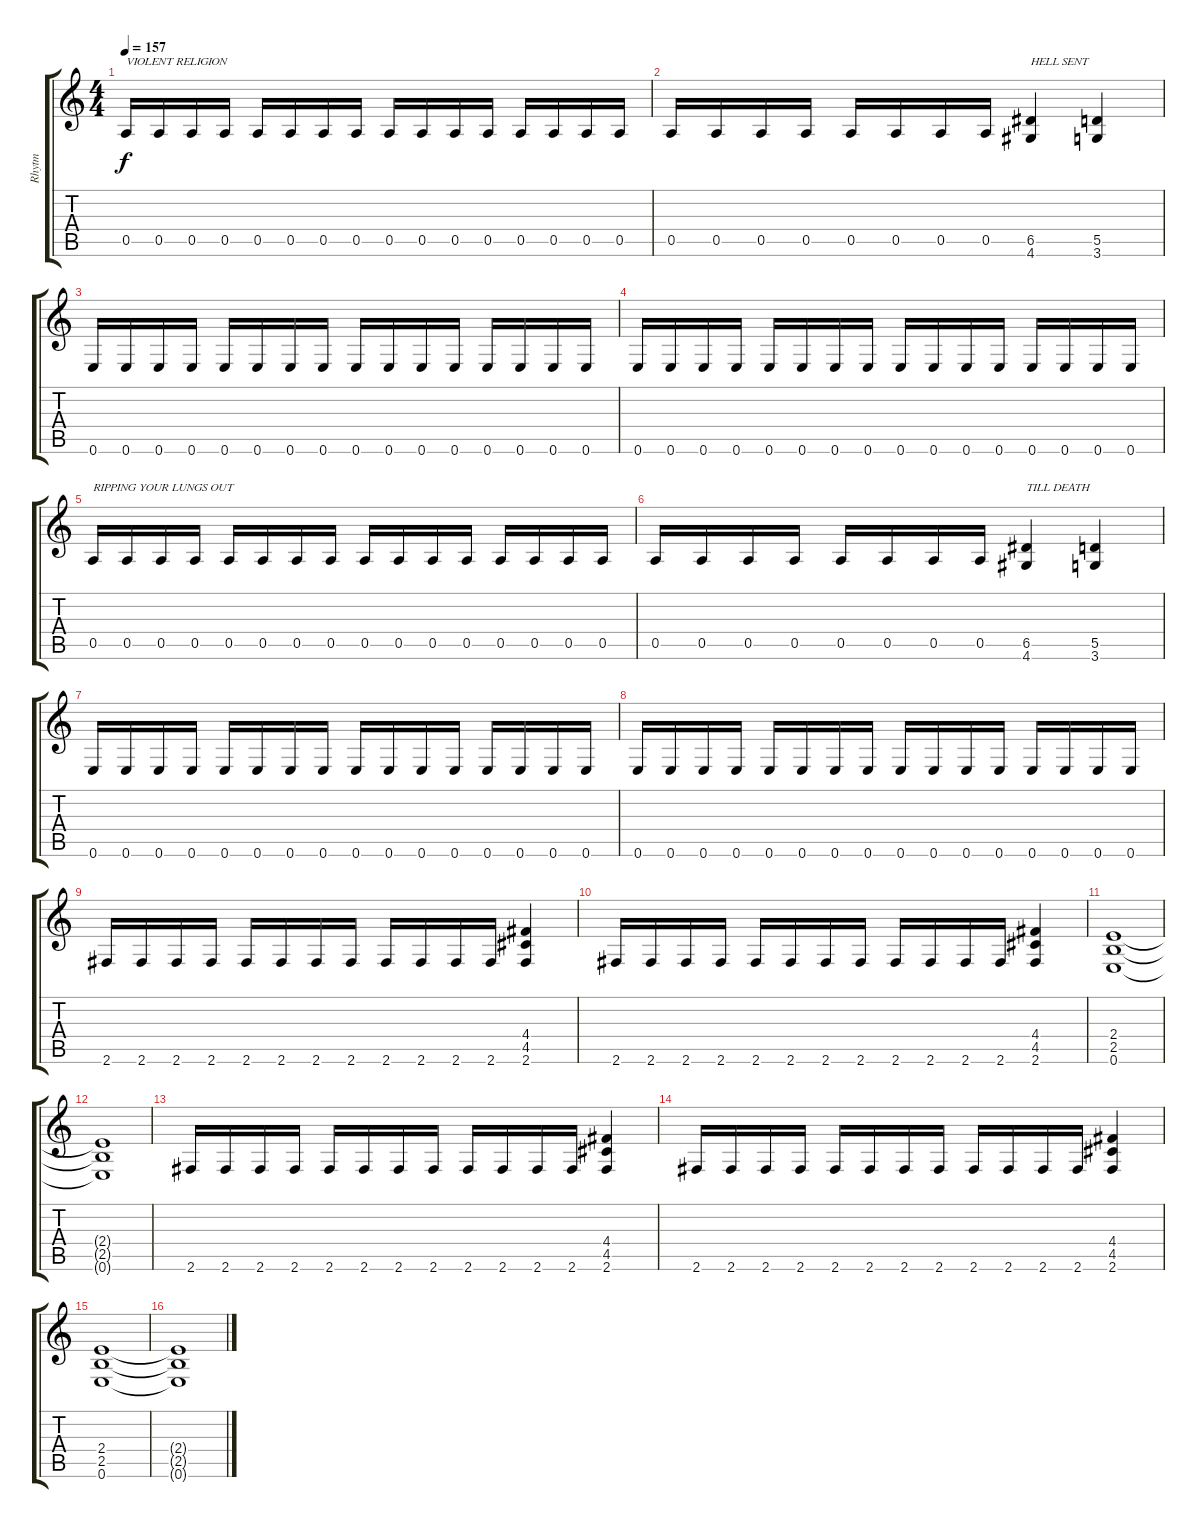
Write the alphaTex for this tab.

\track ("Rhytm" "Rhytm") {instrument distortionguitar}
\staff {score tabs}
\tuning (E4 B3 G3 D3 A2 E2) {hide}
\ts (4 4)
\tempo 157
\clef g2
\ks c
0.5.16{txt "VIOLENT RELIGION" dy f} 0.5.16 0.5.16 0.5.16 0.5.16 0.5.16 0.5.16 0.5.16 0.5.16 0.5.16 0.5.16 0.5.16 0.5.16 0.5.16 0.5.16 0.5.16 |
0.5.16 0.5.16 0.5.16 0.5.16 0.5.16 0.5.16 0.5.16 0.5.16 (6.5 4.6).4{txt "HELL SENT"} (5.5 3.6).4 |
0.6.16 0.6.16 0.6.16 0.6.16 0.6.16 0.6.16 0.6.16 0.6.16 0.6.16 0.6.16 0.6.16 0.6.16 0.6.16 0.6.16 0.6.16 0.6.16 |
0.6.16 0.6.16 0.6.16 0.6.16 0.6.16 0.6.16 0.6.16 0.6.16 0.6.16 0.6.16 0.6.16 0.6.16 0.6.16 0.6.16 0.6.16 0.6.16 |
0.5.16{txt "RIPPING YOUR LUNGS OUT"} 0.5.16 0.5.16 0.5.16 0.5.16 0.5.16 0.5.16 0.5.16 0.5.16 0.5.16 0.5.16 0.5.16 0.5.16 0.5.16 0.5.16 0.5.16 |
0.5.16 0.5.16 0.5.16 0.5.16 0.5.16 0.5.16 0.5.16 0.5.16 (6.5 4.6).4{txt "TILL DEATH"} (5.5 3.6).4 |
0.6.16 0.6.16 0.6.16 0.6.16 0.6.16 0.6.16 0.6.16 0.6.16 0.6.16 0.6.16 0.6.16 0.6.16 0.6.16 0.6.16 0.6.16 0.6.16 |
0.6.16 0.6.16 0.6.16 0.6.16 0.6.16 0.6.16 0.6.16 0.6.16 0.6.16 0.6.16 0.6.16 0.6.16 0.6.16 0.6.16 0.6.16 0.6.16 |
2.6.16 2.6.16 2.6.16 2.6.16 2.6.16 2.6.16 2.6.16 2.6.16 2.6.16 2.6.16 2.6.16 2.6.16 (4.4 4.5 2.6).4 |
2.6.16 2.6.16 2.6.16 2.6.16 2.6.16 2.6.16 2.6.16 2.6.16 2.6.16 2.6.16 2.6.16 2.6.16 (4.4 4.5 2.6).4 |
(2.4 2.5 0.6).1 |
(2.4{t} 2.5{t} 0.6{t}).1 |
2.6.16 2.6.16 2.6.16 2.6.16 2.6.16 2.6.16 2.6.16 2.6.16 2.6.16 2.6.16 2.6.16 2.6.16 (4.4 4.5 2.6).4 |
2.6.16 2.6.16 2.6.16 2.6.16 2.6.16 2.6.16 2.6.16 2.6.16 2.6.16 2.6.16 2.6.16 2.6.16 (4.4 4.5 2.6).4 |
(2.4 2.5 0.6).1 |
(2.4{t} 2.5{t} 0.6{t}).1
